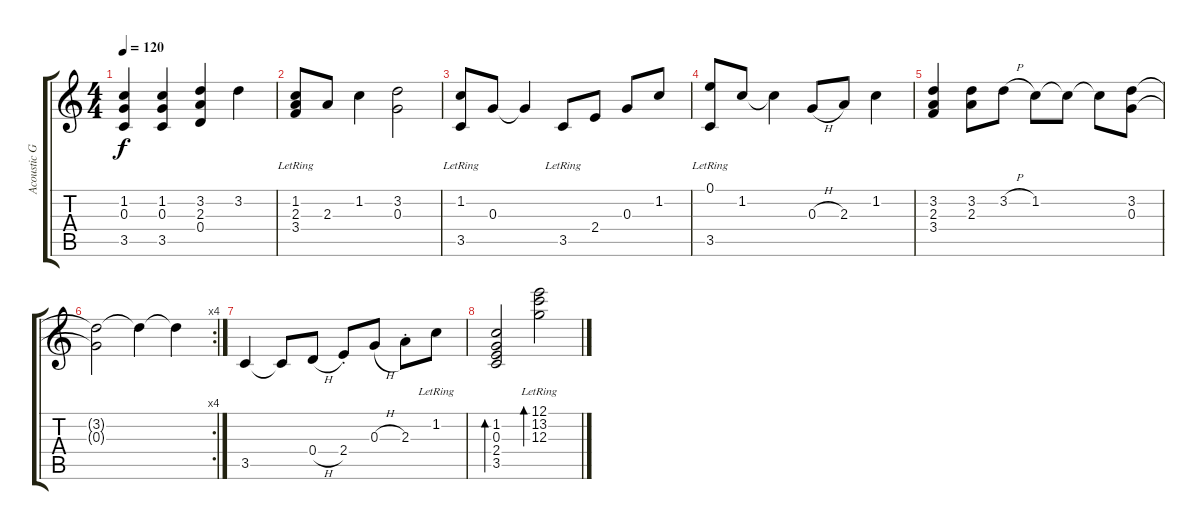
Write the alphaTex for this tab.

\track ("Acoustic Guitar" "Acoustic G") {instrument acousticguitarsteel}
\staff {score tabs}
\tuning (E4 B3 G3 D3 A2 E2) {hide}
\ts (4 4)
\tempo 120
\clef g2
\ks c
(1.2 0.3 3.5).4{dy f} (1.2 0.3 3.5).4 (3.2 2.3 0.4).4 3.2.4 |
(1.2 2.3 3.4{lr}).8 2.3.8 1.2.4 (3.2 0.3).2 |
(1.2 3.5{lr}).8 0.3.8 0.3{t}.4 3.5{lr}.8 2.4.8 0.3.8 1.2.8 |
(0.1 3.5{lr}).8 1.2.8 1.2{t}.4 0.3{h}.8 2.3.8 1.2.4 |
(3.2 2.3 3.4).4 (3.2 2.3).8 3.2{h}.8 1.2.8 1.2{t}.8 1.2{t}.8 (3.2 0.3).8 |
\rc 4
(3.2{t} 0.3{t}).2 3.2{t}.4 3.2{t}.4 |
3.5.4 3.5{t}.8 0.4{h}.8 2.4{st}.8 0.3{h}.8 2.3{st}.8 1.2{lr}.8 |
(1.2 0.3 2.4 3.5).2{bd 120} (12.1{lr} 13.2{lr} 12.3{lr}).2{bd 480}
